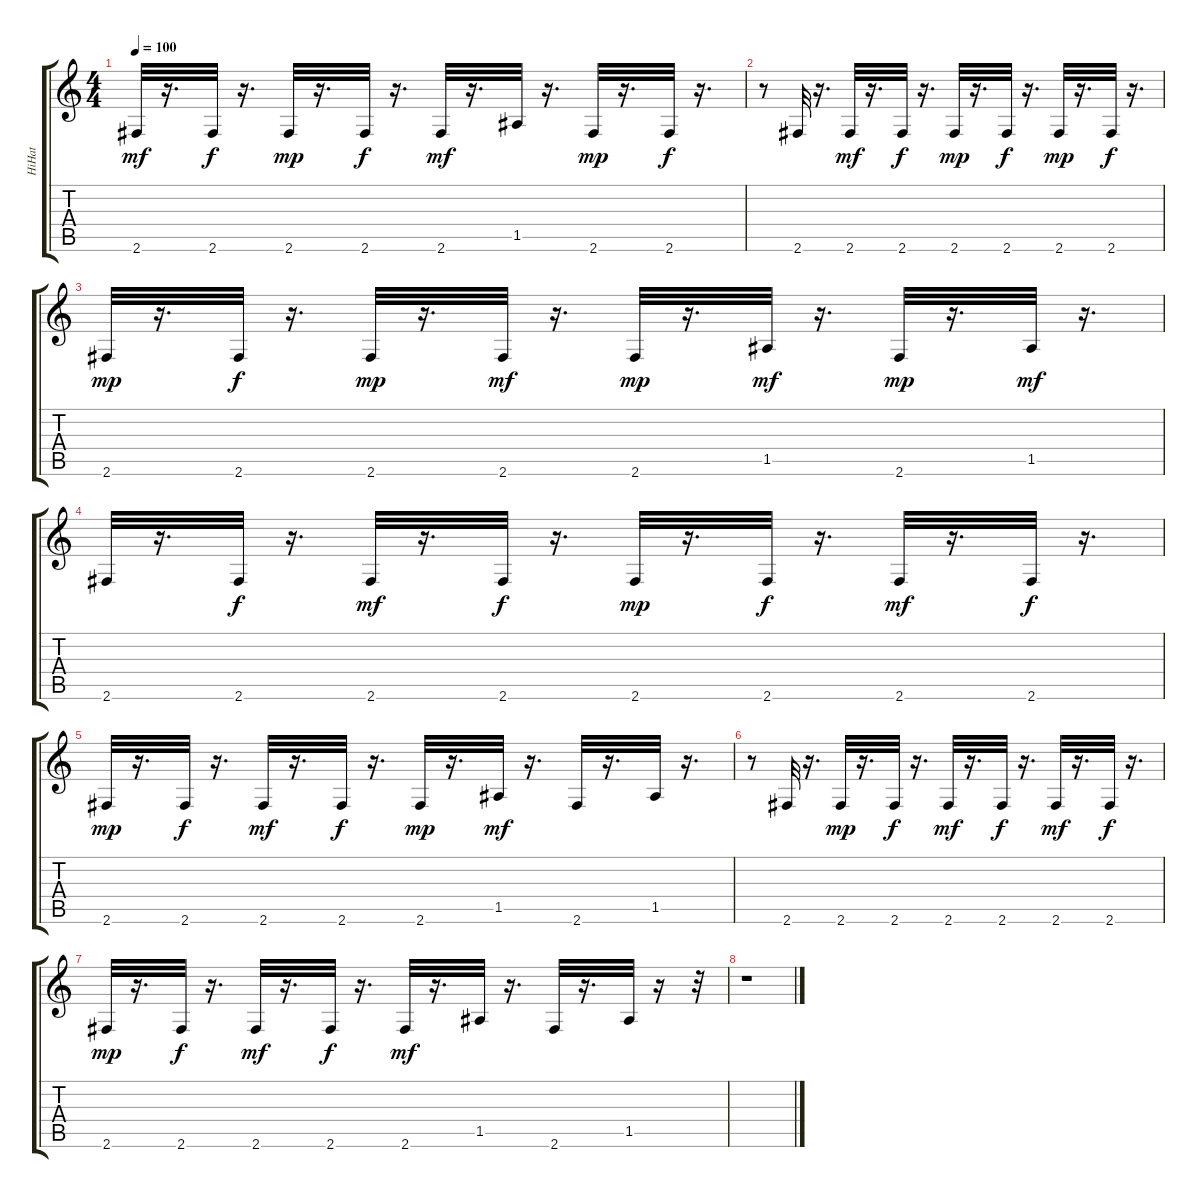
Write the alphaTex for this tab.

\track ("HiHat" "HiHat") {instrument acousticguitarnylon}
\staff {score tabs}
\tuning (E4 B3 G3 D3 A2 E2) {hide}
\ts (4 4)
\tempo 100
\clef g2
\ks c
2.6.32{dy mf} r.16{d} 2.6.32{dy f} r.16{d} 2.6.32{dy mp} r.16{d} 2.6.32{dy f} r.16{d} 2.6.32{dy mf} r.16{d} 1.5.32 r.16{d} 2.6.32{dy mp} r.16{d} 2.6.32{dy f} r.16{d} |
r.8 2.6.32 r.16{d} 2.6.32{dy mf} r.16{d} 2.6.32{dy f} r.16{d} 2.6.32{dy mp} r.16{d} 2.6.32{dy f} r.16{d} 2.6.32{dy mp} r.16{d} 2.6.32{dy f} r.16{d} |
2.6.32{dy mp} r.16{d} 2.6.32{dy f} r.16{d} 2.6.32{dy mp} r.16{d} 2.6.32{dy mf} r.16{d} 2.6.32{dy mp} r.16{d} 1.5.32{dy mf} r.16{d} 2.6.32{dy mp} r.16{d} 1.5.32{dy mf} r.16{d} |
2.6.32 r.16{d} 2.6.32{dy f} r.16{d} 2.6.32{dy mf} r.16{d} 2.6.32{dy f} r.16{d} 2.6.32{dy mp} r.16{d} 2.6.32{dy f} r.16{d} 2.6.32{dy mf} r.16{d} 2.6.32{dy f} r.16{d} |
2.6.32{dy mp} r.16{d} 2.6.32{dy f} r.16{d} 2.6.32{dy mf} r.16{d} 2.6.32{dy f} r.16{d} 2.6.32{dy mp} r.16{d} 1.5.32{dy mf} r.16{d} 2.6.32 r.16{d} 1.5.32 r.16{d} |
r.8 2.6.32 r.16{d} 2.6.32{dy mp} r.16{d} 2.6.32{dy f} r.16{d} 2.6.32{dy mf} r.16{d} 2.6.32{dy f} r.16{d} 2.6.32{dy mf} r.16{d} 2.6.32{dy f} r.16{d} |
2.6.32{dy mp} r.16{d} 2.6.32{dy f} r.16{d} 2.6.32{dy mf} r.16{d} 2.6.32{dy f} r.16{d} 2.6.32{dy mf} r.16{d} 1.5.32 r.16{d} 2.6.32 r.16{d} 1.5.32 r.16 r.32 |
r.1
